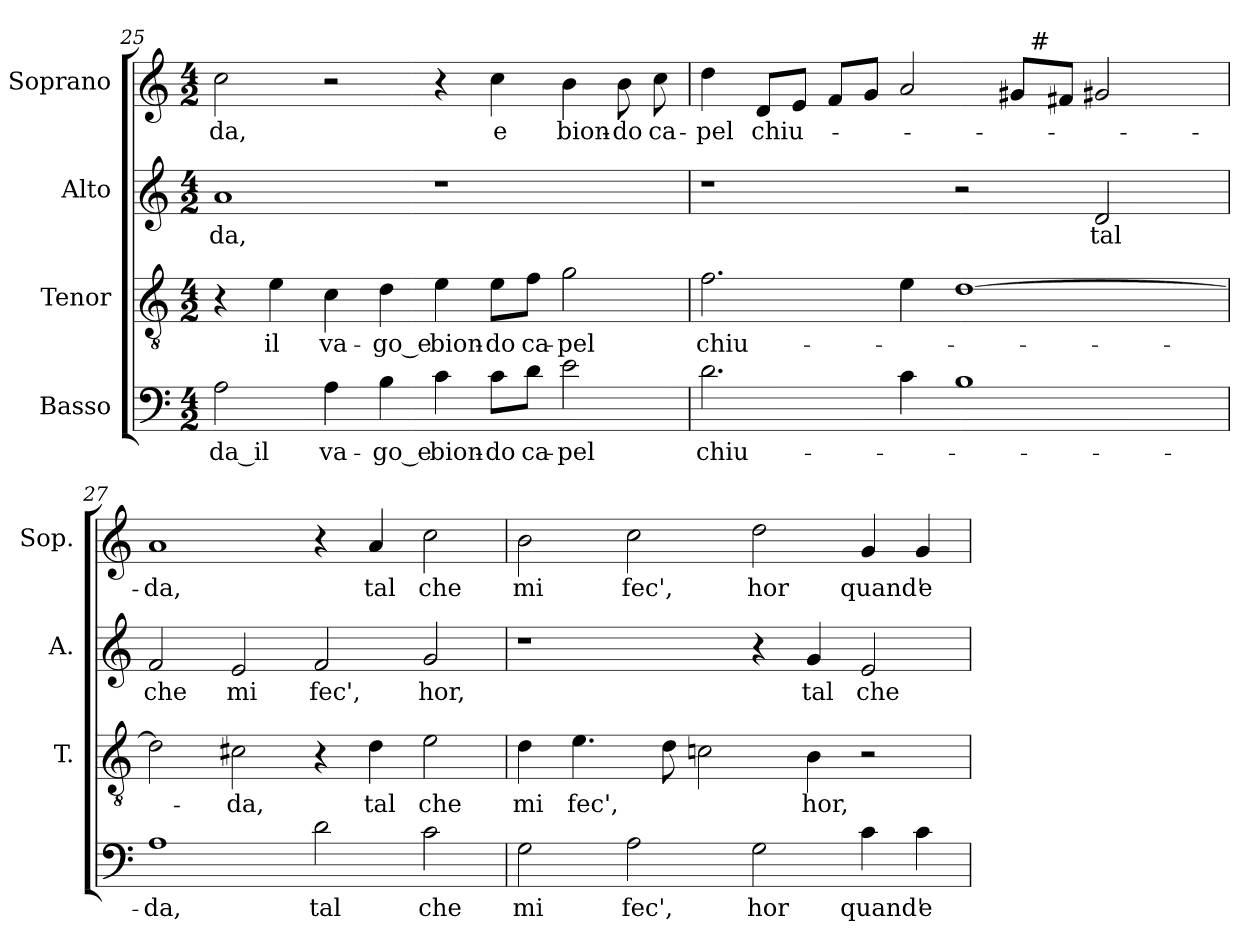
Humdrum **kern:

**kern	**text	**kern	**text	**kern	**text	**kern	**text
*part4	*part4	*part3	*part3	*part2	*part2	*part1	*part1
*staff4	*staff4	*staff3	*staff3	*staff2	*staff2	*staff1	*staff1
*I"Basso	*	*I"Tenor	*	*I"Alto	*	*I"Soprano	*
*	*	*I'T.	*	*I'A.	*	*I'Sop.	*
!!LO:PB:g=z
*clefF4	*	*clefGv2	*	*clefG2	*	*clefG2	*
*	*	*ITrd7c12	*	*	*	*	*
*k[]	*	*k[]	*	*k[]	*	*k[]	*
*C:	*	*C:	*	*C:	*	*C:	*
*M4/2	*	*M4/2	*	*M4/2	*	*M4/2	*
=25	=25	=25	=25	=25	=25	=25	=25
!	!LO:LY:b:color=#000000	!	!	!	!	!	!
!	!	!	!	!	!LO:LY:b:color=#000000	!	!
!	!	!	!	!	!	!	!LO:LY:b:color=#000000
2Ai\	-da_il	4r	.	1ai	-da,	2cci\	-da,
!	!	!	!LO:LY:b:color=#000000	!	!	!	!
.	.	4Ei\	il	.	.	.	.
!	!LO:LY:b:color=#000000	!	!	!	!	!	!
!	!	!	!LO:LY:b:color=#000000	!	!	!	!
4Ai\	va-	4Ci\	va-	.	.	2r	.
!	!LO:LY:b:color=#000000	!	!	!	!	!	!
!	!	!	!LO:LY:b:color=#000000	!	!	!	!
4Bi\	-go_e	4Di\	-go_e	.	.	.	.
!	!LO:LY:b:color=#000000	!	!	!	!	!	!
!	!	!	!LO:LY:b:color=#000000	!	!	!	!
4ci\	bion-	4Ei\	bion-	1r	.	4r	.
!	!LO:LY:b:color=#000000	!	!	!	!	!	!
!	!	!	!LO:LY:b:color=#000000	!	!	!	!
!	!	!	!	!	!	!	!LO:LY:b:color=#000000
8ci\L	-do	8Ei\L	-do	.	.	4cci\	e
!	!LO:LY:b:color=#000000	!	!	!	!	!	!
!	!	!	!LO:LY:b:color=#000000	!	!	!	!
8di\J	ca-	8Fi\J	ca-	.	.	.	.
!	!LO:LY:b:color=#000000	!	!	!	!	!	!
!	!	!	!LO:LY:b:color=#000000	!	!	!	!
!	!	!	!	!	!	!	!LO:LY:b:color=#000000
2ei\	-pel	2Gi\	-pel	.	.	4bi\	bion-
!	!	!	!	!	!	!	!LO:LY:b:color=#000000
.	.	.	.	.	.	8bi\	-do
!	!	!	!	!	!	!	!LO:LY:b:color=#000000
.	.	.	.	.	.	8cci\	ca-
=26	=26	=26	=26	=26	=26	=26	=26
!	!LO:LY:b:color=#000000	!	!	!	!	!	!
!	!	!	!LO:LY:b:color=#000000	!	!	!	!
!	!	!	!	!	!	!	!LO:LY:b:color=#000000
*	*	*	*	*	*	*^	*
2.di\	chiu-	2.Fi\	chiu-	1r	.	4ddi\	1ryy	-pel
!	!	!	!	!	!	!	!	!LO:LY:b:color=#000000
.	.	.	.	.	.	8di/L	.	chiu-
.	.	.	.	.	.	8ei/J	.	.
.	.	.	.	.	.	8fi/L	.	.
.	.	.	.	.	.	8gi/J	.	.
4ci\	.	4Ei\	.	.	.	2ai/	.	.
1Bi	.	[>1Di	.	2r	.	.	4ryy	.
.	.	.	.	.	.	8g#i/L	32ryy	.
.	.	.	.	.	.	.	256ryy	.
!	!	!	!	!	!	!	!LO:TX:a:t=#	!
.	.	.	.	.	.	.	2ryy	.
.	.	.	.	.	.	8f#Xi/J	.	.
!	!	!	!	!	!LO:LY:b:color=#000000	!	!	!
.	.	.	.	2di/	tal	2g#Xi/	.	.
.	.	.	.	.	.	.	8ryy	.
.	.	.	.	.	.	.	16ryy	.
.	.	.	.	.	.	.	64..ryy	.
*	*	*	*	*	*	*v	*v	*
=27	=27	=27	=27	=27	=27	=27	=27
*	*	*	*	*	*	*^	*
!	!LO:LY:b:color=#000000	!	!	!	!	!	!	!
*	*	*	*	*	*	*v	*v	*
*	*	*	*	*	*	*^	*
!	!	!	!	!	!LO:LY:b:color=#000000	!	!	!
*	*	*	*	*	*	*v	*v	*
*	*	*	*	*	*	*^	*
!	!	!	!	!	!	!	!	!LO:LY:b:color=#000000
*	*	*	*	*	*	*v	*v	*
1Ai	-da,	2Di\]	.	2fi/	che	1ai	-da,
!	!	!	!LO:LY:b:color=#000000	!	!	!	!
!	!	!	!	!	!LO:LY:b:color=#000000	!	!
.	.	2C#Xi\	-da,	2ei/	mi	.	.
!	!LO:LY:b:color=#000000	!	!	!	!	!	!
!	!	!	!	!	!LO:LY:b:color=#000000	!	!
2di\	tal	4r	.	2fi/	fec',	4r	.
!	!	!	!LO:LY:b:color=#000000	!	!	!	!
!	!	!	!	!	!	!	!LO:LY:b:color=#000000
.	.	4Di\	tal	.	.	4ai/	tal
!	!LO:LY:b:color=#000000	!	!	!	!	!	!
!	!	!	!LO:LY:b:color=#000000	!	!	!	!
!	!	!	!	!	!LO:LY:b:color=#000000	!	!
!	!	!	!	!	!	!	!LO:LY:b:color=#000000
2ci\	che	2Ei\	che	2gi/	hor,	2cci\	che
!!LO:LB:g=z
=28	=28	=28	=28	=28	=28	=28	=28
!	!LO:LY:b:color=#000000	!	!	!	!	!	!
!	!	!	!LO:LY:b:color=#000000	!	!	!	!
!	!	!	!	!	!	!	!LO:LY:b:color=#000000
2Gi\	mi	4Di\	mi	1r	.	2bi\	mi
!	!	!	!LO:LY:b:color=#000000	!	!	!	!
.	.	4.Ei\	fec',	.	.	.	.
!	!LO:LY:b:color=#000000	!	!	!	!	!	!
!	!	!	!	!	!	!	!LO:LY:b:color=#000000
2Ai\	fec',	.	.	.	.	2cci\	fec',
.	.	8Di\	.	.	.	.	.
.	.	2Cni\	.	.	.	.	.
!	!LO:LY:b:color=#000000	!	!	!	!	!	!
!	!	!	!	!	!	!	!LO:LY:b:color=#000000
2Gi\	hor	.	.	4r	.	2ddi\	hor
!	!	!	!LO:LY:b:color=#000000	!	!	!	!
!	!	!	!	!	!LO:LY:b:color=#000000	!	!
.	.	4BBi\	hor,	4gi/	tal	.	.
!	!LO:LY:b:color=#000000	!	!	!	!	!	!
!	!	!	!	!	!LO:LY:b:color=#000000	!	!
!	!	!	!	!	!	!	!LO:LY:b:color=#000000
4ci\	quand'	2r	.	2ei/	che	4gi/	quand'
!	!LO:LY:b:color=#000000	!	!	!	!	!	!
!	!	!	!	!	!	!	!LO:LY:b:color=#000000
4ci\	e-	.	.	.	.	4gi/	e-
=	=	=	=	=	=	=	=
*-	*-	*-	*-	*-	*-	*-	*-
